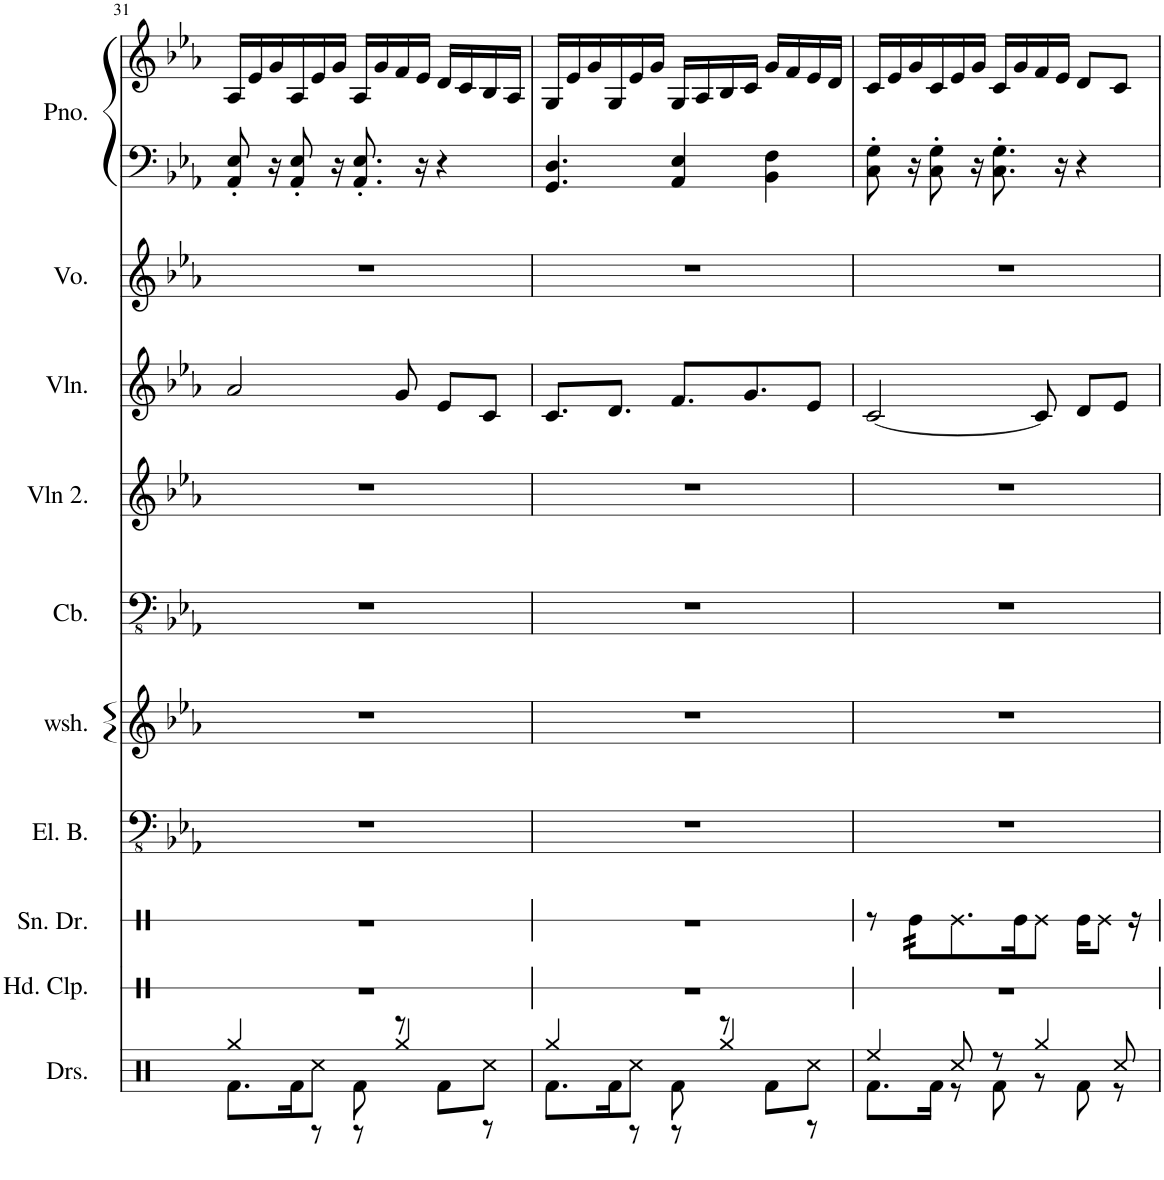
**kern	**kern	**kern	**kern	**kern	**kern	**kern	**kern	**kern	**kern	**kern
*part10	*part9	*part8	*part7	*part6	*part5	*part4	*part3	*part2	*part1	*part1
*staff11	*staff10	*staff9	*staff8	*staff7	*staff6	*staff5	*staff4	*staff3	*staff2	*staff1
*I"Drumset	*I"Hand Clap	*I"Snare Drum	*I"Electric Bass	*I"whoosh	*I"Contrabass	*I"Violin	*I"Violin	*I"Voice	*I"Piano	*
*I'Drs.	*I'Hd. Clp.	*I'Sn. Dr.	*I'El. B.	*I'wsh.	*I'Cb.	*I'Vln 2.	*I'Vln.	*I'Vo.	*I'Pno.	*
!!LO:PB:g=z
*clefX	*clefX	*clefX	*clefFv4	*clefG2	*clefFv4	*clefG2	*clefG2	*clefG2	*clefF4	*clefG2
*	*	*	*	*	*Trd7c12	*	*	*	*	*
*k[]	*k[]	*k[]	*k[b-e-a-]	*k[b-e-a-]	*k[b-e-a-]	*k[b-e-a-]	*k[b-e-a-]	*k[b-e-a-]	*k[b-e-a-]	*k[b-e-a-]
*M7/8	*M7/8	*M7/8	*M7/8	*M7/8	*M7/8	*M7/8	*M7/8	*M7/8	*M7/8	*M7/8
=31	=31	=31	=31	=31	=31	=31	=31	=31	=31	=31
*^	*	*	*	*	*	*	*	*	*	*
8.Rf\L	4Rgg/	2..r	2..r	2..r	2..r	2..r	2..r	2a-/	2..r	8AA-/' 8E-/'	16A-/LL
.	.	.	.	.	.	.	.	.	.	.	16e-/
.	.	.	.	.	.	.	.	.	.	16r	16g/
16Rf\K	.	.	.	.	.	.	.	.	.	8AA-/' 8E-/'	16A-/
8Rcc\J	8r	.	.	.	.	.	.	.	.	.	16e-/
.	.	.	.	.	.	.	.	.	.	16r	16g/JJ
8Rf\	8r	.	.	.	.	.	.	.	.	8.AA-/' 8.E-/'	16A-/LL
.	.	.	.	.	.	.	.	.	.	.	16g/
8r	4Rgg/	.	.	.	.	.	.	8g/	.	.	16f/
.	.	.	.	.	.	.	.	.	.	16r	16e-/JJ
8Rf\L	.	.	.	.	.	.	.	8e-/L	.	4r	16d/LL
.	.	.	.	.	.	.	.	.	.	.	16c/
8Rcc\J	8r	.	.	.	.	.	.	8c/J	.	.	16B-/
.	.	.	.	.	.	.	.	.	.	.	16A-/JJ
=32	=32	=32	=32	=32	=32	=32	=32	=32	=32	=32	=32
8.Rf\L	4Rgg/	2..r	2..r	2..r	2..r	2..r	2..r	8.c/L	2..r	4.GG/ 4.D/	16G/LL
.	.	.	.	.	.	.	.	.	.	.	16e-/
.	.	.	.	.	.	.	.	.	.	.	16g/
16Rf\K	.	.	.	.	.	.	.	8.d/J	.	.	16G/
8Rcc\J	8r	.	.	.	.	.	.	.	.	.	16e-/
.	.	.	.	.	.	.	.	.	.	.	16g/JJ
8Rf\	8r	.	.	.	.	.	.	8.f/L	.	4AA-/ 4E-/	16G/LL
.	.	.	.	.	.	.	.	.	.	.	16A-/
8r	4Rgg/	.	.	.	.	.	.	.	.	.	16B-/
.	.	.	.	.	.	.	.	8.g/	.	.	16c/JJ
8Rf\L	.	.	.	.	.	.	.	.	.	4BB-\ 4F\	16g/LL
.	.	.	.	.	.	.	.	.	.	.	16f/
8Rcc\J	8r	.	.	.	.	.	.	8e-/J	.	.	16e-/
.	.	.	.	.	.	.	.	.	.	.	16d/JJ
=33	=33	=33	=33	=33	=33	=33	=33	=33	=33	=33	=33
4Ree/	8.Rf\L	2..r	8r	2..r	2..r	2..r	2..r	[2c/	2..r	8C\' 8G\'	16c/LL
.	.	.	.	.	.	.	.	.	.	.	16e-/
*	*	*	*tremolo	*	*	*	*	*	*	*	*
.	.	.	32Re\LLL	.	.	.	.	.	.	16r	16g/
.	.	.	32Re\	.	.	.	.	.	.	.	.
.	16Rf\Jk	.	32Re\	.	.	.	.	.	.	8C\' 8G\'	16c/
.	.	.	32Re\	.	.	.	.	.	.	.	.
*	*	*	*Xtremolo	*	*	*	*	*	*	*	*
8Rcc/	8r	.	8.Re\	.	.	.	.	.	.	.	16e-/
.	.	.	.	.	.	.	.	.	.	16r	16g/JJ
8r	8Rf\	.	.	.	.	.	.	.	.	8.C\' 8.G\'	16c/LL
.	.	.	16Re\K	.	.	.	.	.	.	.	16g/
4Rgg/	8r	.	8Re\J	.	.	.	.	8c/]	.	.	16f/
.	.	.	.	.	.	.	.	.	.	16r	16e-/JJ
.	8Rf\	.	16Re\KL	.	.	.	.	8d/L	.	4r	8d/L
.	.	.	8Re\J	.	.	.	.	.	.	.	.
8Rcc/	8r	.	.	.	.	.	.	8e-/J	.	.	8c/J
.	.	.	16r	.	.	.	.	.	.	.	.
*v	*v	*	*	*	*	*	*	*	*	*	*
=	=	=	=	=	=	=	=	=	=	=
*-	*-	*-	*-	*-	*-	*-	*-	*-	*-	*-
